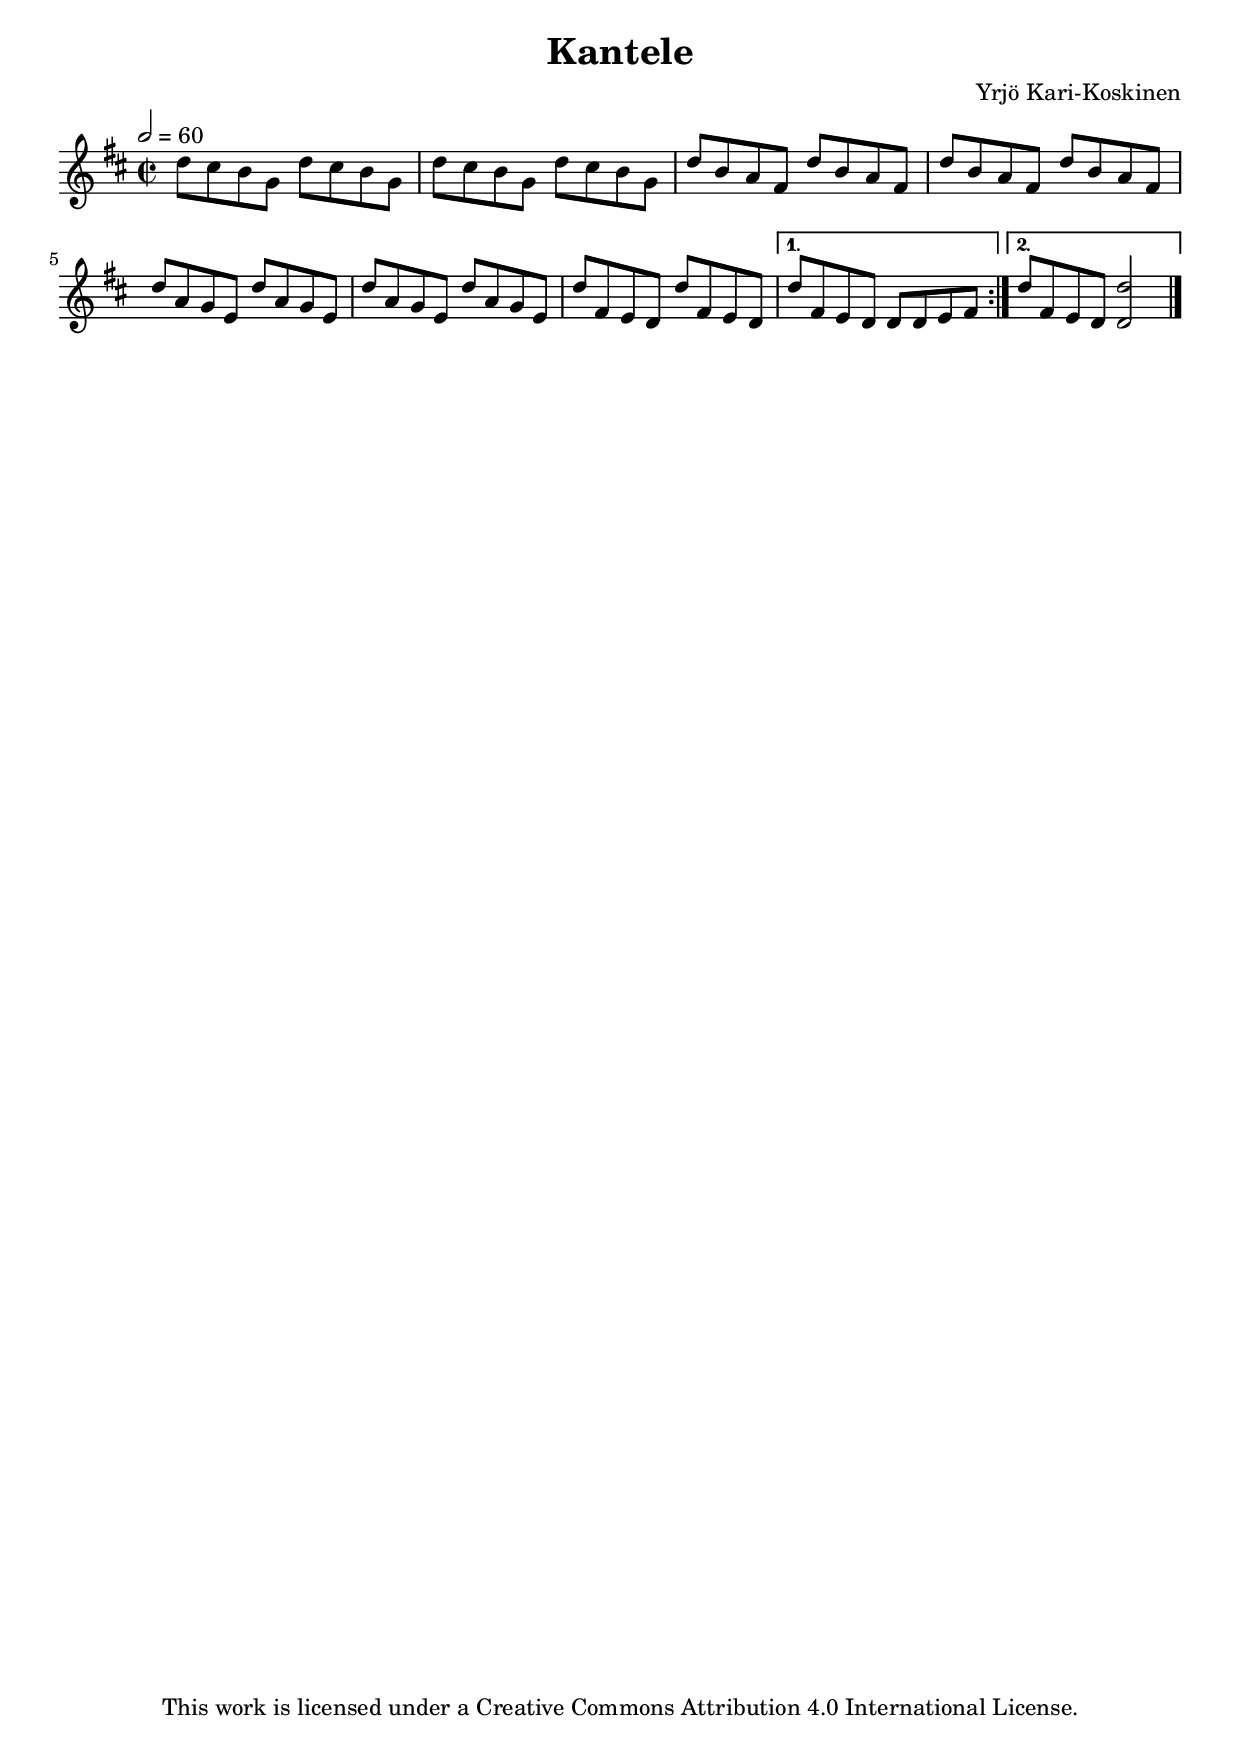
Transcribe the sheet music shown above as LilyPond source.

\version "2.18.0"
\include "suomi.ly"

global = {
%  \numericTimeSignature
  \time 2/2
%  \autoBeamOff
  \key d \major
  \tempo 2 = 60
  \set Staff.midiInstrument = #"harpsichord"
}
      
\header {
    title = "Kantele"
    composer = "Yrjö Kari-Koskinen"
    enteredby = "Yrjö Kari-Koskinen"
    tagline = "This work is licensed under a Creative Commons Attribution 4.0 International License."
}

\paper {
    indent = 0.0
}

upperOne = \relative c'' {
    
}

g-aug = \relative c'' {
    d8 cis h g
}

d-six = \relative c'' {
    d8 h a fis
}

a-eleven = \relative c'' {
    d8 a g e
}

d-add-two = \relative c'' {
    d8 fis, e d
}

lowerOne = \relative c' {
  \repeat volta 2 {
    \g-aug
    \g-aug |
    \g-aug
    \g-aug |
    \d-six
    \d-six |
    \d-six
    \d-six |
    \a-eleven
    \a-eleven |
    \a-eleven
    \a-eleven |
    \d-add-two
    \d-add-two |
  }
  \alternative {
    {
      \d-add-two
      d d e fis |
    }
    {
      \d-add-two
      <<d2 d'>>
    }
  }
  \bar "|."
}

\score { 
  \new GrandStaff <<
%    \new Staff <<
%      \new Voice = upper {
%        \global
%	\upperOne
%      }
%    >>
    \new Staff <<
      \new Voice = lower {
        \global
	\lowerOne
      }
    >>
  >>

  \midi { }
  
  \layout { }

}
